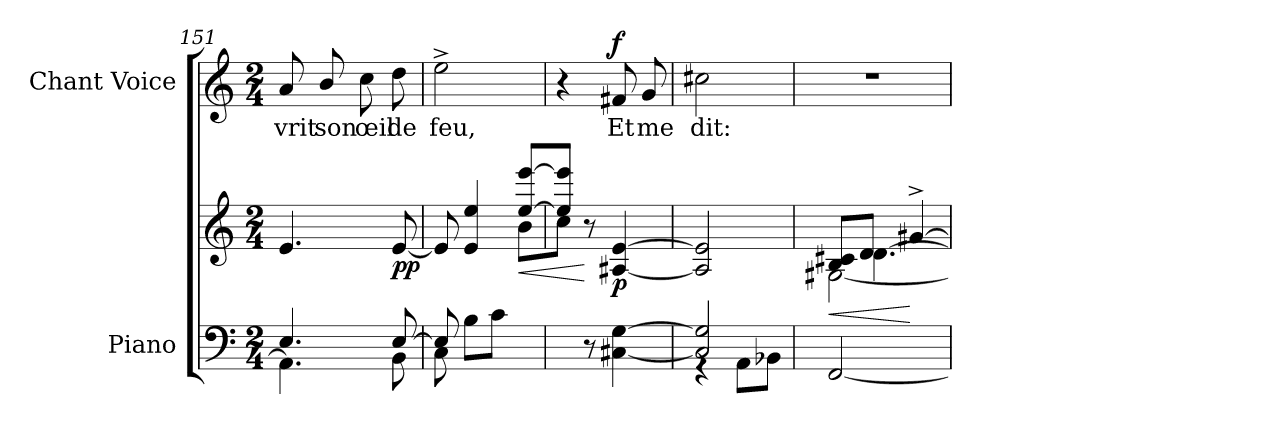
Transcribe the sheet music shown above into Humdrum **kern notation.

**kern	**kern	**dynam	**kern	**text	**dynam
*part2	*part2	*part2	*part1	*part1	*part1
*staff3	*staff2	*staff2/3	*staff1	*staff1	*staff1
*I"Piano	*	*	*I"Chant Voice	*	*
*I'Pno	*	*	*	*	*
*clefF4	*clefG2	*	*clefG2	*	*
*k[]	*k[]	*	*k[]	*	*
*M2/4	*M2/4	*	*M2/4	*	*
*MM181	*MM181	*	*MM181	*	*
=151	=151	=151	=151	=151	=151
*^	*	*	*	*	*
!	!	!	!	!	!LO:LY:b	!
4.E/	4.AA\]	4.e/	.	8a/	-vrit	.
!	!	!	!	!	!LO:LY:b	!
.	.	.	.	8b/	son	.
!	!	!	!	!	!LO:LY:b	!
.	.	.	.	8cc\	œil	.
!	!	!	!LO:DY:b	!	!LO:LY:b	!
[8E/	8BB\	[8e/	pp	8dd\	de	.
!!LO:LB:g=z
=152	=152	=152	=152	=152	=152	=152
*	*	*	*	*MM184	*	*
*	*	*^	*	*	*	*
!	!	!	!	!	!	!LO:LY:b	!
8E/]	8C\	8e/]	4.ryy	.	2ee^\	feu,	.
8B\L	8ryy	4e/ 4ee/	.	.	.	.	.
8c\J	4ryy	.	.	.	.	.	.
!	!	!	!	!LO:HP:b	!	!	!
8ryy	.	[8ee/ [8eee/L	8b\L	<	.	.	.
*v	*v	*	*	*	*	*	*
=153	=153	=153	=153	=153	=153	=153
*	*	*	*	*MM152	*	*
8ryy	8ee/] 8eee/]J	8cc\J	.	4r	.	.
8r	8r	4.ryy	[	.	.	.
!	!	!	!LO:DY:b	!	!LO:LY:b	!LO:DY:a
[4C#X\ [4G\	[4A#X/ [4e/	.	p	8f#X/	Et	f
!	!	!	!	!	!LO:LY:b	!
.	.	.	.	8g/	me	.
*	*v	*v	*	*	*	*
=154	=154	=154	=154	=154	=154
*^	*	*	*	*	*
!	!	!	!	!	!LO:LY:b	!
2C#/] 2G/]	4rGG	2A#/] 2e/]	.	2cc#X\	dit:	.
.	8AA\L	.	.	.	.	.
.	8BB-X\J	.	.	.	.	.
*v	*v	*	*	*	*	*
=155	=155	=155	=155	=155	=155
*	*	*	*MM172	*	*
*^	*	*	*	*	*
!	!	!	!LO:HP:b	!	!	!
*	*	*^	*	*	*	*
*v	*v	*	*^	*	*	*	*
[2FF/	8B/ 8c#X/L	[2G#X\	8ryy	<	2r	.	.
!	!LO:N:head=solid	!	!LO:N:head=solid	!	!	!	!
.	8d/J	.	[4.d\	.	.	.	.
.	[4g#X^/	.	.	[	.	.	.
*	*v	*v	*v	*	*	*	*
=	=	=	=	=	=
*-	*-	*-	*-	*-	*-
